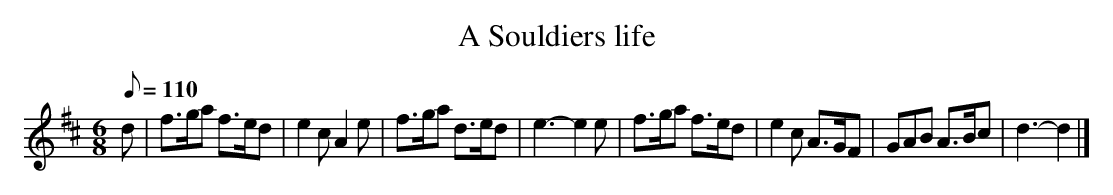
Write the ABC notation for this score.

X:1
T:A Souldiers life
M:6/8
L:1/8
Q:110
K:D
d|f>ga f>ed|e2c A2e|f>ga d>ed|e3-e2  e|f>ga f>ed|e2c A>GF|GAB A>Bc|d3-d2 |]
